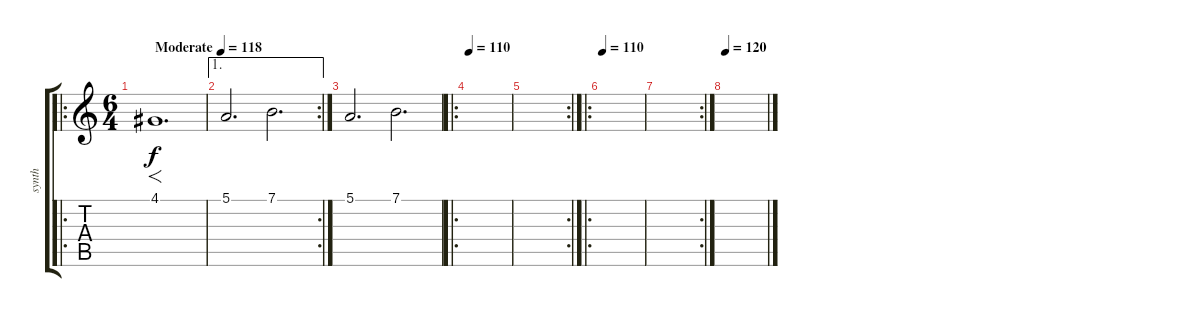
\track ("synth" "synth") {instrument stringensemble1}
\staff {score tabs}
\tuning (E4 B3 G3 D3 A2 E2) {hide}
\ro
\ts (6 4)
\tempo (118 "Moderate")
\clef g2
\ks c
4.1.1{f d dy f instrument stringensemble1} |
\ae 1
\rc 2
5.1.2{d} 7.1.2{d} |
5.1.2{d} 7.1.2{d} |
\ro
\tempo 110
|
\rc 2
|
\ro
\tempo 110
|
\rc 2
|
\tempo 120
